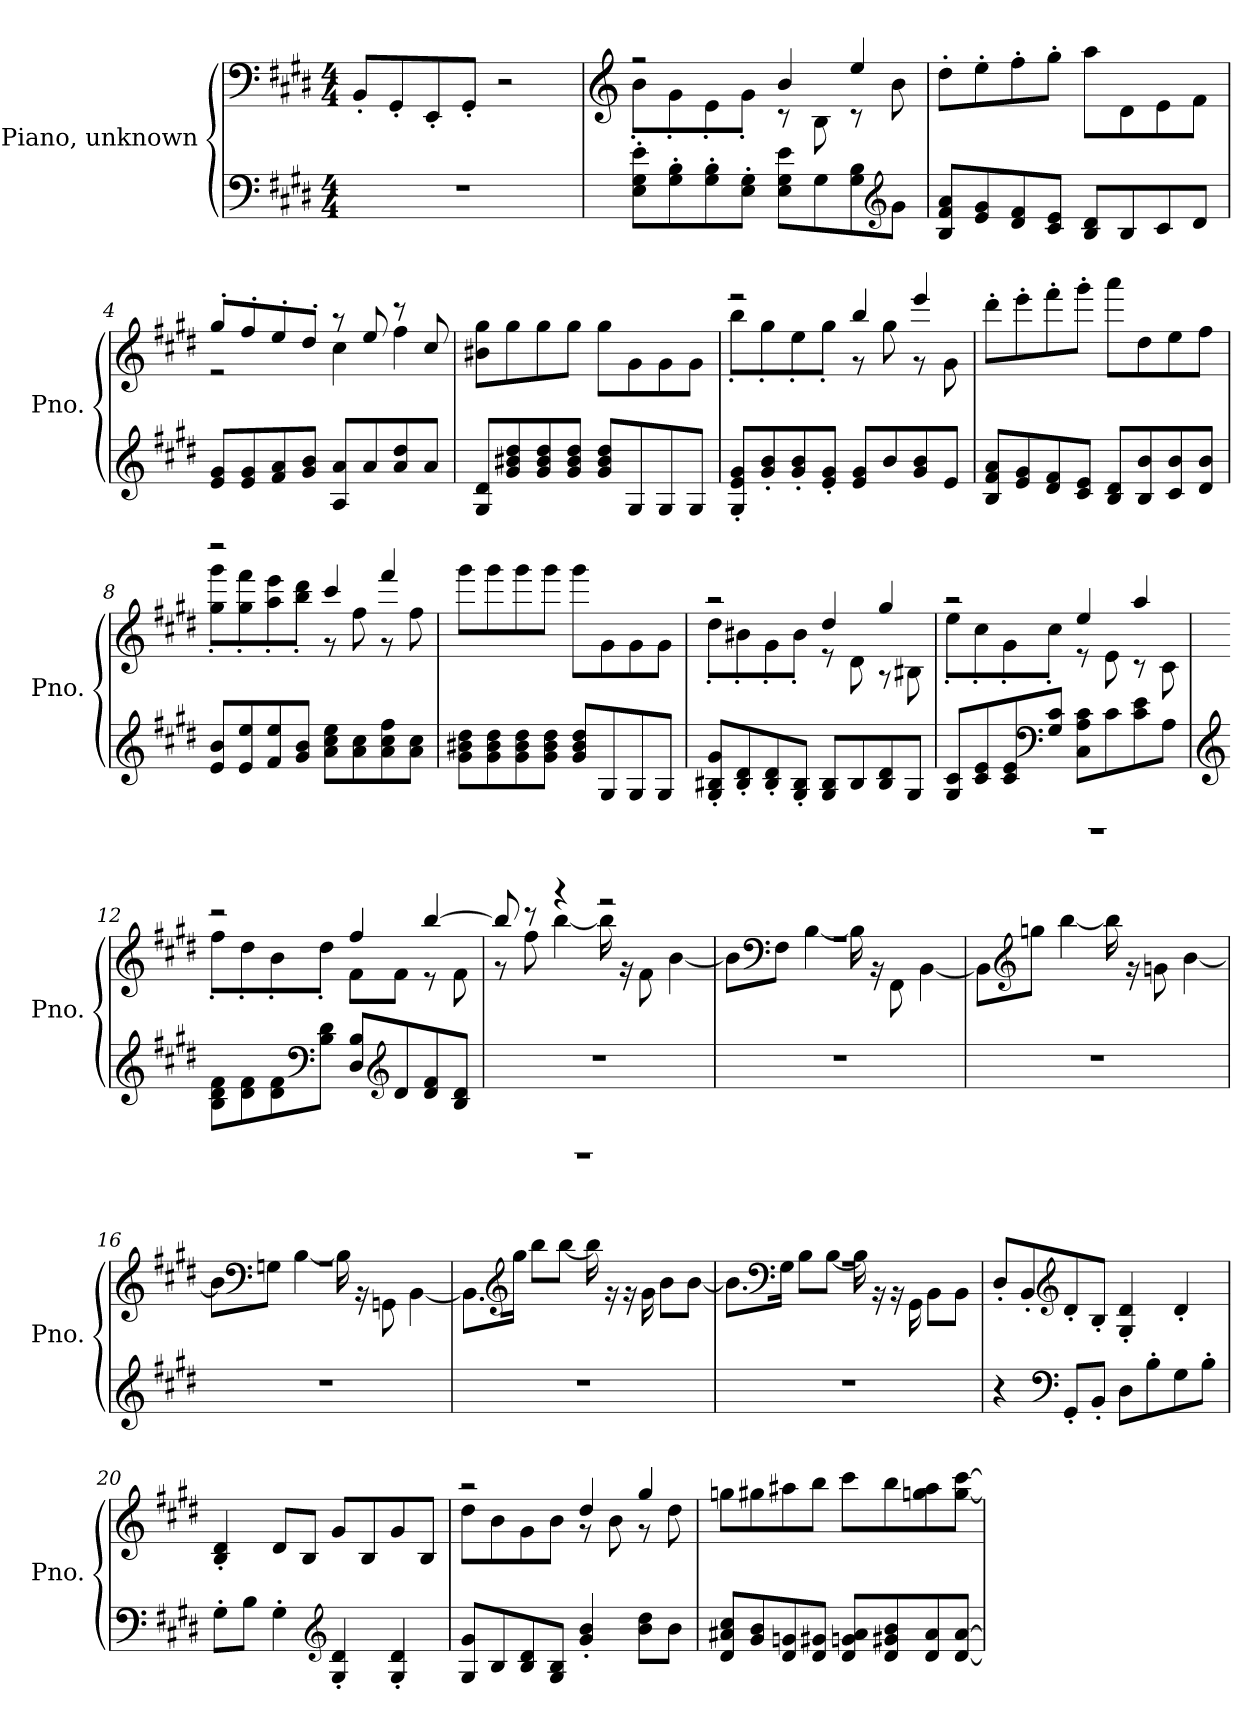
**kern	**kern
*part1	*part1
*staff2	*staff1
*I"Piano, unknown	*
*I'Pno.	*
*clefF4	*clefF4
*k[f#c#g#d#]	*k[f#c#g#d#]
*M4/4	*M4/4
*MM120	*MM120
=1	=1
1r	8BB'/L
.	8GG#'/
.	8EE'/
.	8GG#'/J
.	2r
=2	=2
*	*clefG2
*	*^
8E\' 8G#\' 8e\'L	2r	8b'\L
8G#\' 8B\'	.	8g#'\
8G#\' 8B\'	.	8e'\
8E\' 8G#\'J	.	8g#'\J
8E\ 8G#\ 8e\L	4b/	8r
8G#\	.	8B\
8G#\ 8B\	4ee/	8r
*clefG2	*	*
8g#\J	.	8b\
*	*v	*v
=3	=3
8B/ 8f#/ 8a/L	8dd#'\L
8e/ 8g#/	8ee'\
8d#/ 8f#/	8ff#'\
8c#/ 8e/J	8gg#'\J
8B/ 8d#/L	8aa\L
8B/	8d#\
8c#/	8e\
8d#/J	8f#\J
=4	=4
*	*^
8e/ 8g#/L	8gg#'/L	2r
8e/ 8g#/	8ff#'/	.
8f#/ 8a/	8ee'/	.
8g#/ 8b/J	8dd#'/J	.
8A/ 8a/L	8r	4cc#\
8a/	8ee/	.
8a/ 8dd#/	8r	4ff#\
8a/J	8cc#/	.
*	*v	*v
!!LO:LB:g=z
=5	=5
8G#/ 8d#/L	8b#X\ 8gg#\L
8g#/ 8b#X/ 8dd#/	8gg#\
8g#/ 8b#/ 8dd#/	8gg#\
8g#/ 8b#/ 8dd#/J	8gg#\J
8g#/ 8b#/ 8dd#/L	8gg#\L
8G#/	8g#\
8G#/	8g#\
8G#/J	8g#\J
=6	=6
*	*^
8G#/' 8e/' 8g#/'L	2r	8bb'\L
8g#/' 8b/'	.	8gg#'\
8g#/' 8b/'	.	8ee'\
8e/' 8g#/'J	.	8gg#'\J
8e/ 8g#/L	4bb/	8r
8b/	.	8gg#\
8g#/ 8b/	4eee/	8r
8e/J	.	8g#\
*	*v	*v
=7	=7
8B/ 8f#/ 8a/L	8ddd#'\L
8e/ 8g#/	8eee'\
8d#/ 8f#/	8fff#'\
8c#/ 8e/J	8ggg#'\J
8B/ 8d#/L	8aaa\L
8B/ 8b/	8dd#\
8c#/ 8b/	8ee\
8d#/ 8b/J	8ff#\J
=8	=8
*	*^
8e/ 8b/L	2r	8gg#\' 8ggg#\'L
8e/ 8ee/	.	8gg#\' 8fff#\'
8f#/ 8ee/	.	8aa\' 8eee\'
8g#/ 8b/J	.	8bb\' 8ddd#\'J
8a\ 8cc#\ 8ee\L	4ccc#/	8r
8a\ 8cc#\	.	8ff#\
8a\ 8cc#\ 8ff#\	4fff#/	8r
8a\ 8cc#\J	.	8ff#\
*	*v	*v
!!LO:LB:g=z
=9	=9
8g#\ 8b#X\ 8dd#\L	8ggg#\L
8g#\ 8b#\ 8dd#\	8ggg#\
8g#\ 8b#\ 8dd#\	8ggg#\
8g#\ 8b#\ 8dd#\J	8ggg#\J
8g#/ 8b#/ 8dd#/L	8ggg#\L
8G#/	8g#\
8G#/	8g#\
8G#/J	8g#\J
=10	=10
*	*^
8G#/' 8B#X/' 8g#/'L	2r	8dd#'\L
8B#/' 8d#/'	.	8b#X'\
8B#/' 8d#/'	.	8g#'\
8G#/' 8B#/'J	.	8b#'\J
8G#/ 8B#/L	4dd#/	8r
8B#/	.	8d#\
8B#/ 8d#/	4gg#/	8r
8G#/J	.	8B#X\
=11	=11	=11
8G#/ 8c#/L	2r	8ee'\L
8c#/ 8e/	.	8cc#'\
8c#/ 8e/	.	8g#'\
*clefF4	*	*
8G#/ 8c#/J	.	8cc#'\J
8C#\ 8A\ 8c#\L	4ee/	8r
8c#\	.	8e\
8c#\ 8e\	4aa/	8r
8A\J	.	8c#\
!!LO:LB:g=z	!!
=12	=12	=12
*clefG2	*	*
8B\ 8d#\ 8f#\L	2r	8ff#'\L
8d#\ 8f#\	.	8dd#'\
8d#\ 8f#\	.	8b'\
*clefF4	*	*
8B\ 8d#\J	.	8dd#'\J
8D#/ 8B/L	4ff#/	8f#\L
*clefG2	*	*
8d#/	.	8f#\J
8d#/ 8f#/	[4bb/	8r
8B/ 8d#/J	.	8f#\
=13	=13	=13
1r	8bb/]	8r
.	8r	8ff#\
.	4r	[4bb\
.	2r	16bb\]
.	.	16r
.	.	8f#\
.	.	[4b\
=14	=14	=14
1r	1r	8b\L]
*	*clefF4	*
.	.	8F#\J
.	.	[4B\
.	.	16B\]
.	.	16r
.	.	8FF#\
.	.	[4BB\
=15	=15	=15
1r	1r	8BB\L]
*	*clefG2	*
.	.	8ggn\J
.	.	[4bb\
.	.	16bb\]
.	.	16r
.	.	8gn\
.	.	[4b\
!!LO:LB:g=z	!!
=16	=16	=16
1r	1r	8b\L]
*	*clefF4	*
.	.	8Gn\J
.	.	[4B\
.	.	16B\]
.	.	16r
.	.	8GGn\
.	.	[4BB\
=17	=17	=17
1r	1r	8.BB\L]
*	*clefG2	*
.	.	16gg#\Jk
.	.	8bb\L
.	.	[8bb\J
.	.	16bb\]
.	.	16r
.	.	16r
.	.	16g#\
.	.	8b\L
.	.	[8b\J
=18	=18	=18
1r	1r	8.b\L]
*	*clefF4	*
.	.	16G#\Jk
.	.	8B\L
.	.	[8B\J
.	.	16B\]
.	.	16r
.	.	16r
.	.	16GG#\
.	.	8BB\L
.	.	8BB\J
*	*v	*v
!!LO:LB:g=z
=19	=19
4r	8D#'/L
.	8BB'/
*clefF4	*clefG2
8GG#'/L	8d#'/
8BB'/J	8B'/J
8D#\L	4G#/' 4d#/'
8B'\	.
8G#\	4d#'/
8B'\J	.
=20	=20
8G#'\L	4B/' 4d#/'
8B\J	.
4G#'\	8d#/L
.	8B/J
*clefG2	*
4G#/' 4d#/'	8g#/L
.	8B/
4G#/' 4d#/'	8g#/
.	8B/J
=21	=21
*	*^
8G#/ 8g#/L	2r	8dd#\L
8B/	.	8b\
8B/ 8d#/	.	8g#\
8G#/ 8B/J	.	8b\J
4g#/' 4b/'	4dd#/	8r
.	.	8b\
8b\ 8dd#\L	4gg#/	8r
8b\J	.	8dd#\
*	*v	*v
!!LO:PB:g=z
=22	=22
8d#/ 8a#X/ 8cc#/L	8ggn\L
8g#/ 8b/	8gg#X\
8d#/ 8gn/	8aa#X\
8d#/ 8g#X/J	8bb\J
8d#/ 8gn/ 8a#/L	8ccc#\L
8d#/ 8g#X/ 8b/	8bb\
8d#/ 8a#/	8ggn\ 8aa#\
[8d#/ [8a#/J	[8gg\ [8ccc#\J
=	=
*-	*-
